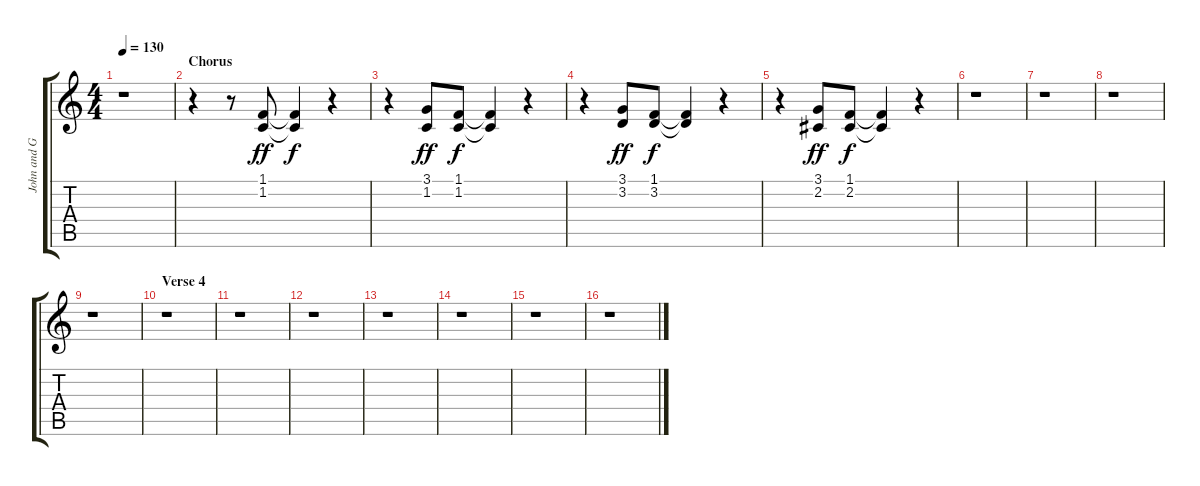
\track ("John and George" "John and G") {instrument brasssection}
\staff {score tabs}
\tuning (E4 B3 G3 D3 A2 E2) {hide}
\ts (4 4)
\tempo 130
\clef g2
\ks c
r.1{dy f} |
\section ("" "Chorus")
r.4 r.8 (1.1 1.2).8{dy ff} (1.1{t} 1.2{t}).4{dy f} r.4 |
r.4 (3.1 1.2).8{dy ff} (1.1 1.2).8{dy f} (1.1{t} 1.2{t}).4 r.4 |
r.4 (3.1 3.2).8{dy ff} (1.1 3.2).8{dy f} (1.1{t} 3.2{t}).4 r.4 |
r.4 (3.1 2.2).8{dy ff} (1.1 2.2).8{dy f} (1.1{t} 2.2{t}).4 r.4 |
r.1 |
r.1 |
r.1 |
r.1 |
\section ("" "Verse 4")
r.1 |
r.1 |
r.1 |
r.1 |
r.1 |
r.1 |
r.1
